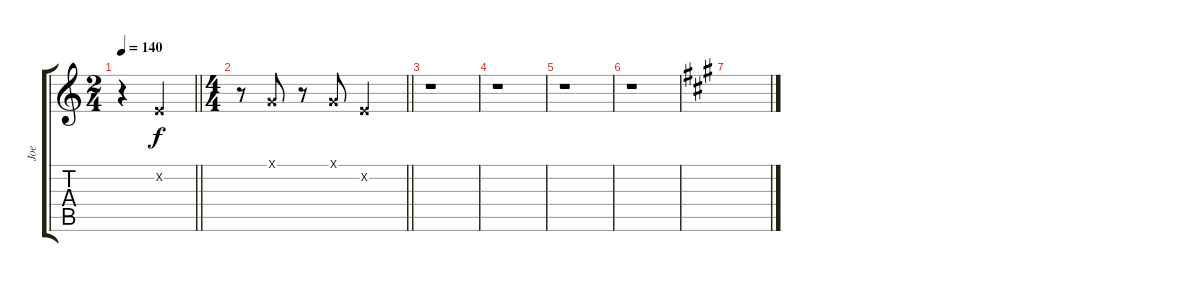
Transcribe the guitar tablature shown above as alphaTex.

\track ("Joe" "Joe") {instrument lead1square}
\staff {score tabs}
\tuning (E4 B3 G3 D3 A2 E2) {hide}
\ts (2 4)
\tempo 140
\clef g2
\barLineRight lightlight
\ks c
r.4{dy f} 5.2{x}.4 |
\ts (4 4)
\barLineRight lightlight
r.8 3.1{x}.8 r.8 3.1{x}.8 5.2{x}.2 |
r.1 |
r.1 |
r.1 |
r.1 |
\ks a
